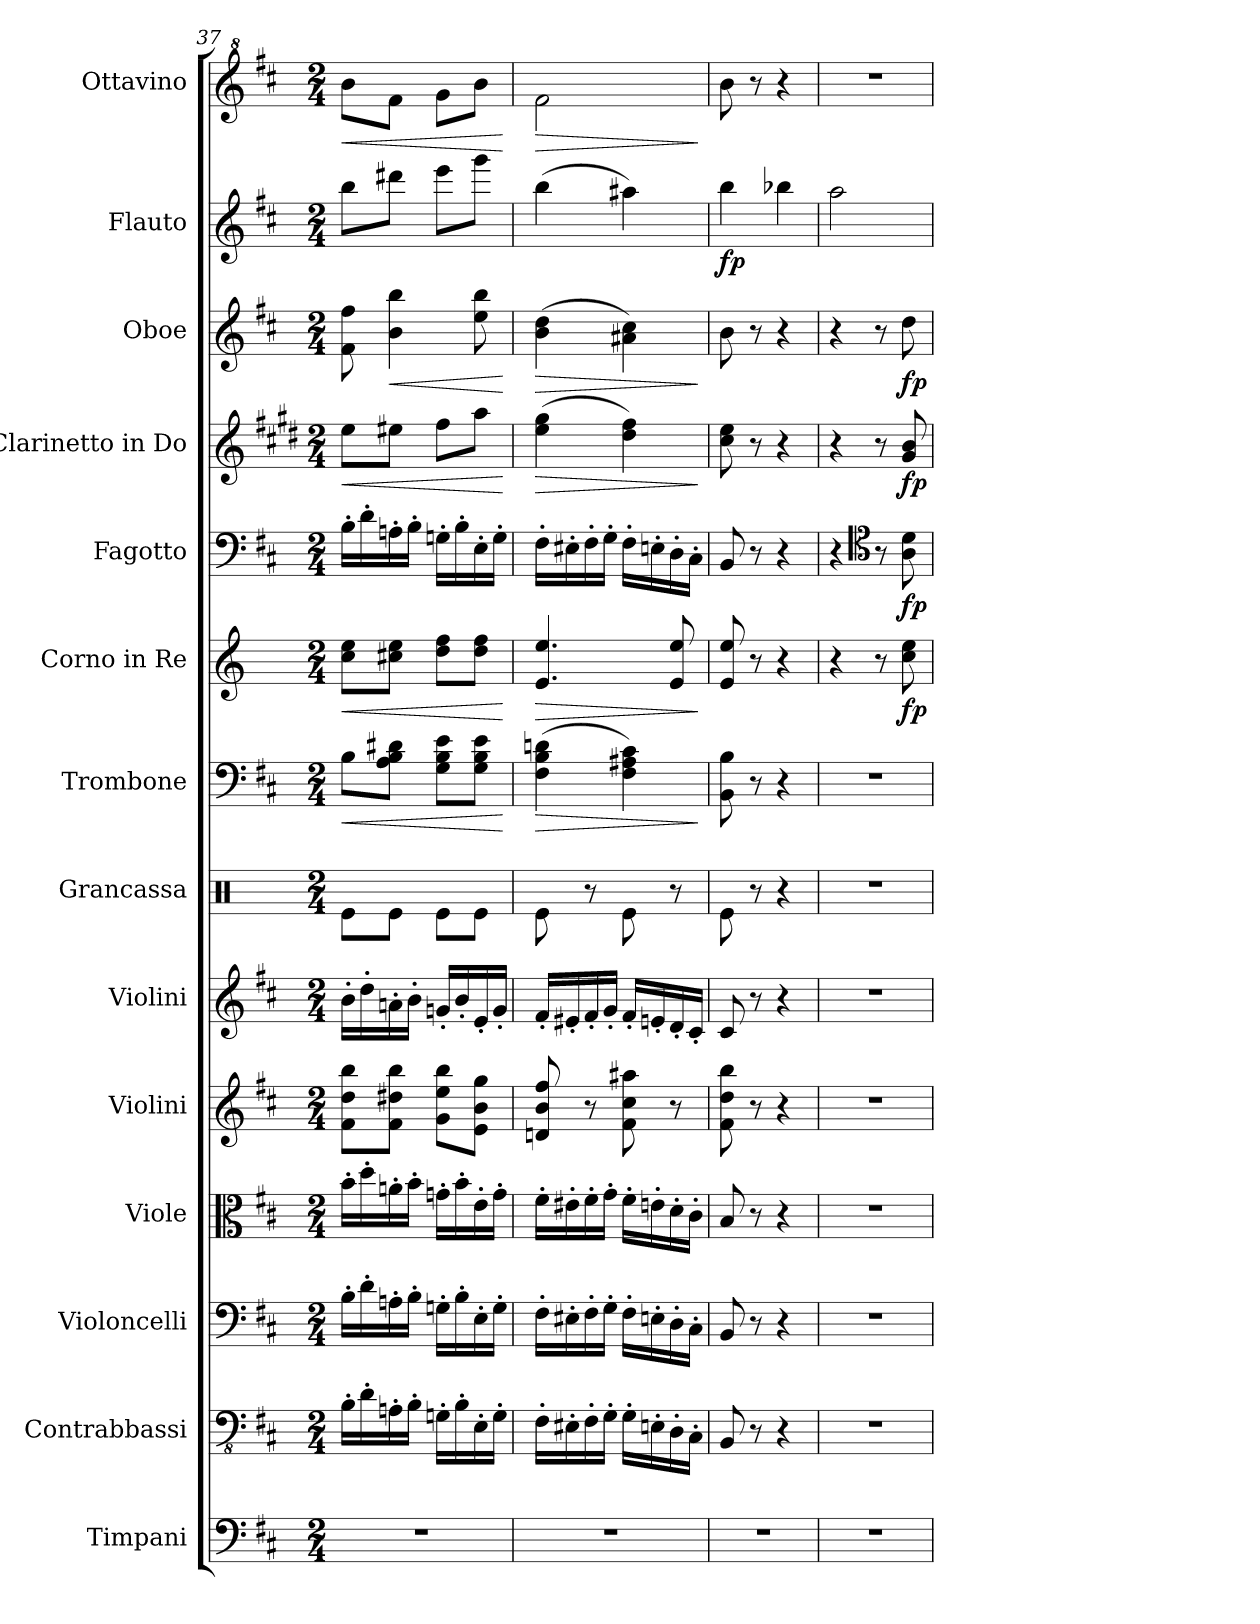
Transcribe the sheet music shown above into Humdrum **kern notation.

**kern	**kern	**kern	**kern	**kern	**kern	**kern	**kern	**dynam	**kern	**dynam	**kern	**dynam	**kern	**dynam	**kern	**dynam	**kern	**dynam	**kern	**dynam
*part14	*part13	*part12	*part11	*part10	*part9	*part8	*part7	*part7	*part6	*part6	*part5	*part5	*part4	*part4	*part3	*part3	*part2	*part2	*part1	*part1
*staff14	*staff13	*staff12	*staff11	*staff10	*staff9	*staff8	*staff7	*staff7	*staff6	*staff6	*staff5	*staff5	*staff4	*staff4	*staff3	*staff3	*staff2	*staff2	*staff1	*staff1
*I"Timpani	*I"Contrabbassi	*I"Violoncelli	*I"Viole	*I"Violini	*I"Violini	*I"Grancassa	*I"Trombone	*	*I"Corno in Re	*	*I"Fagotto	*	*I"Clarinetto in Do	*	*I"Oboe	*	*I"Flauto	*	*I"Ottavino	*
*I'Timp.	*I'Cb.	*	*	*I'Vl.	*I'Vl.	*I'Gc.	*I'Tbn.	*	*I'Cor.	*	*I'Fag.	*	*I'Cl. Do	*	*I'Ob.	*	*I'Fl.	*	*I'Ott.	*
*clefF4	*clefFv4	*clefF4	*clefC3	*clefG2	*clefG2	*clefX	*clefF4	*	*clefG2	*	*clefF4	*	*clefG2	*	*clefG2	*	*clefG2	*	*clefG^2	*
*	*	*	*	*	*	*	*	*	*ITrd6c10	*	*	*	*ITrd1c2	*	*	*	*	*	*ITrd-7c-12	*
*k[f#c#]	*k[f#c#]	*k[f#c#]	*k[f#c#]	*k[f#c#]	*k[f#c#]	*k[]	*k[f#c#]	*	*k[f#c#]	*	*k[f#c#]	*	*k[f#c#]	*	*k[f#c#]	*	*k[f#c#]	*	*k[f#c#]	*
*M2/4	*M2/4	*M2/4	*M2/4	*M2/4	*M2/4	*M2/4	*M2/4	*	*M2/4	*	*M2/4	*	*M2/4	*	*M2/4	*	*M2/4	*	*M2/4	*
=37	=37	=37	=37	=37	=37	=37	=37	=37	=37	=37	=37	=37	=37	=37	=37	=37	=37	=37	=37	=37
!	!	!	!	!	!	!	!	!LO:HP:b	!	!LO:HP:b	!	!	!	!LO:HP:b	!	!	!	!	!	!LO:HP:b
2r	16BB'\LL	16B'\LL	16b'\LL	8f#\ 8dd\ 8bb\L	16b'\LL	8Re\L	8B\L	<	8d\ 8f#\L	<	16B'\LL	.	8dd\L	<	8f#\ 8ff#\	.	8bb\L	.	8bbb\L	<
.	16D'\	16d'\	16dd'\	.	16dd'\	.	.	.	.	.	16d'\	.	.	.	.	.	.	.	.	.
!	!	!	!	!	!	!	!	!	!	!	!	!	!	!	!	!LO:HP:b	!	!	!	!
.	16AAn'\	16An'\	16an'\	8f#\ 8dd#X\ 8bb\J	16an'\	8Re\J	8A\ 8B\ 8d#X\J	.	8d#X\ 8f#\J	.	16An'\	.	8dd#X\J	.	4b\ 4bb\	<	8ddd#X\J	.	8fff#\J	.
.	16BB'\JJ	16B'\JJ	16b'\JJ	.	16b'\JJ	.	.	.	.	.	16B'\JJ	.	.	.	.	.	.	.	.	.
.	16GGn'\LL	16Gn'\LL	16gn'\LL	8g\ 8ee\ 8bb\L	16gn'/LL	8Re\L	8G\ 8B\ 8e\L	.	8e\ 8g\L	.	16Gn'\LL	.	8ee\L	.	.	.	8eee\L	.	8ggg\L	.
.	16BB'\	16B'\	16b'\	.	16b'/	.	.	.	.	.	16B'\	.	.	.	.	.	.	.	.	.
.	16EE'\	16E'\	16e'\	8e\ 8b\ 8gg\J	16e'/	8Re\J	8G\ 8B\ 8e\J	.	8e\ 8g\J	.	16E'\	.	8gg\J	.	8ee\ 8bb\	.	8ggg\J	.	8bbb\J	.
.	16GG'\JJ	16G'\JJ	16g'\JJ	.	16g'/JJ	.	.	.	.	.	16G'\JJ	.	.	.	.	.	.	.	.	.
.	.	.	.	.	.	.	.	[	.	[	.	.	.	[	.	[	.	.	.	[
!!LO:PB:g=z
=38	=38	=38	=38	=38	=38	=38	=38	=38	=38	=38	=38	=38	=38	=38	=38	=38	=38	=38	=38	=38
!	!	!	!	!	!	!	!	!LO:HP:b	!	!LO:HP:b	!	!	!	!LO:HP:b	!	!LO:HP:b	!	!	!	!LO:HP:b
2r	16FF#'\LL	16F#'\LL	16f#'\LL	8dn/ 8b/ 8ff#/	16f#'/LL	8Re\	(4F#\ 4B\ 4dn\	>	4.F#/ 4.f#/	>	16F#'\LL	.	(4dd\ 4ff#\	>	(4b\ 4dd\	>	(4bb\	.	2fff#\	>
.	16EE#X'\	16E#X'\	16e#X'\	.	16e#X'/	.	.	.	.	.	16E#X'\	.	.	.	.	.	.	.	.	.
.	16FF#'\	16F#'\	16f#'\	8r	16f#'/	8r	.	.	.	.	16F#'\	.	.	.	.	.	.	.	.	.
.	16GG'\JJ	16G'\JJ	16g'\JJ	.	16g'/JJ	.	.	.	.	.	16G'\JJ	.	.	.	.	.	.	.	.	.
.	16GG'\LL	16F#'\LL	16f#'\LL	8f#\ 8cc#\ 8aa#X\	16f#'/LL	8Re\	4F#\ 4A#X\ 4c#\)	.	.	.	16F#'\LL	.	4cc#\ 4ee\)	.	4a#X\ 4cc#\)	.	4aa#X\)	.	.	.
.	16EEn'\	16En'\	16en'\	.	16en'/	.	.	.	.	.	16En'\	.	.	.	.	.	.	.	.	.
.	16DD'\	16D'\	16d'\	8r	16d'/	8r	.	.	8F#/ 8f#/	.	16D'\	.	.	.	.	.	.	.	.	.
.	16CC#'\JJ	16C#'\JJ	16c#'\JJ	.	16c#'/JJ	.	.	.	.	.	16C#'\JJ	.	.	.	.	.	.	.	.	.
.	.	.	.	.	.	.	.	]	.	]	.	.	.	]	.	]	.	.	.	]
=39	=39	=39	=39	=39	=39	=39	=39	=39	=39	=39	=39	=39	=39	=39	=39	=39	=39	=39	=39	=39
!	!	!	!	!	!	!	!	!	!	!	!	!	!	!	!	!	!	!LO:DY:b	!	!
2r	8BBB/	8BB/	8B/	8f#\ 8dd\ 8bb\	8c#/	8Re\	8BB\ 8B\	.	8F#/ 8f#/	.	8BB/	.	8b\ 8dd\	.	8b\	.	4bb\	fp	8bbb\	.
.	8r	8r	8r	8r	8r	8r	8r	.	8r	.	8r	.	8r	.	8r	.	.	.	8r	.
.	4r	4r	4r	4r	4r	4r	4r	.	4r	.	4r	.	4r	.	4r	.	4bb-X\	.	4r	.
=40	=40	=40	=40	=40	=40	=40	=40	=40	=40	=40	=40	=40	=40	=40	=40	=40	=40	=40	=40	=40
2r	2r	2r	2r	2r	2r	2r	2r	.	4r	.	4r	.	4r	.	4r	.	2aa\	.	2r	.
*	*	*	*	*	*	*	*	*	*	*	*clefC4	*	*	*	*	*	*	*	*	*
.	.	.	.	.	.	.	.	.	8r	.	8r	.	8r	.	8r	.	.	.	.	.
!	!	!	!	!	!	!	!	!	!	!LO:DY:b	!	!LO:DY:b	!	!LO:DY:b	!	!LO:DY:b	!	!	!	!
.	.	.	.	.	.	.	.	.	8d\ 8f#\	fp	8A\ 8d\	fp	8f#/ 8a/	fp	8dd\	fp	.	.	.	.
=	=	=	=	=	=	=	=	=	=	=	=	=	=	=	=	=	=	=	=	=
*-	*-	*-	*-	*-	*-	*-	*-	*-	*-	*-	*-	*-	*-	*-	*-	*-	*-	*-	*-	*-
